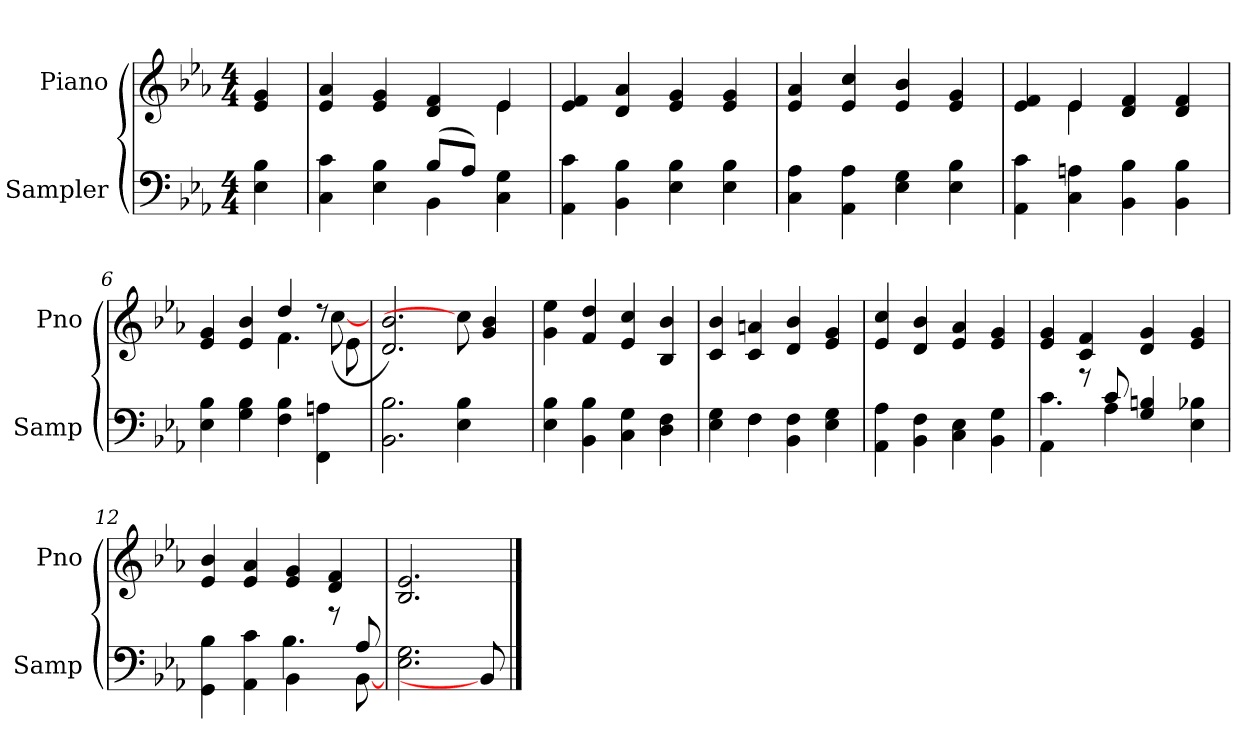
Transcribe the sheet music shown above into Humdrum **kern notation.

**kern	**kern
*part2	*part1
*staff2	*staff1
*I"Sampler	*I"Piano
*I'Samp	*I'Pno
*clefF4	*clefG2
*k[b-e-a-]	*k[b-e-a-]
*E-:	*E-:
*M4/4	*M4/4
=1	=1
4E- 4B-	4e- 4g
=2	=2
*^	*^
4C 4c	2ryy	4e- 4a-	2.ryy
4E- 4B-	.	4e- 4g	.
(8B-/L	4BB-	4d 4f	.
8A-/J)	.	.	.
4C 4G	4ryy	4e-/	4e-
*v	*v	*	*
*	*v	*v
=3	=3
4AA- 4c	4e- 4f
4BB- 4B-	4d 4a-
4E- 4B-	4e- 4g
4E- 4B-	4e- 4g
=4	=4
4C 4A-	4e- 4a-
4AA- 4A-	4e- 4cc
4E- 4G	4e- 4b-
4E- 4B-	4e- 4g
=5	=5
*	*^
4AA- 4c	4e- 4f	4ryy
4C 4An	4e-/	4e-
4BB- 4B-	4d 4f	2ryy
4BB- 4B-	4d 4f	.
=6	=6	=6
4E- 4B-	4e- 4g	2ryy
4G 4B-	4e- 4b-	.
4F 4B-	4dd/	4.f
4FF\ 4An\	8r	.
.	8e-\	([8cc
*	*v	*v
=7	=7
2.BB- 2.B-	2.d 2.b-)
4E- 4B-	8cc]
.	4g 4b-
8ryy	.
=8	=8
4E- 4B-	4g 4ee-
4BB- 4B-	4f 4dd
4C 4G	4e- 4cc
4D 4F	4B- 4b-
=9	=9
*^	*
4E- 4G	4ryy	4c 4b-
4F\	4F	4c 4an
4BB- 4F	2ryy	4d 4b-
4E- 4G	.	4e- 4g
*v	*v	*
=10	=10
4AA- 4A-	4e- 4cc
4BB- 4F	4d 4b-
4C 4E-	4e- 4a-
4BB- 4G	4e- 4g
=11	=11
*^	*
4AA-\	4.c	4e- 4g
8r	.	4c 4f
8c/	4A-	.
4G 4Bn	.	4d 4g
.	4.ryy	.
4E- 4B-X	.	4e- 4g
=12	=12	=12
4GG 4B-	2ryy	4e- 4b-
4AA- 4c	.	4e- 4a-
4BB-\	4.B-	4e- 4g
8r	.	4d 4f
8A-/	[8BB-	.
*v	*v	*
=13	=13
2.E- 2.G	2.B- 2.e-
8BB-]	8ryy
==	==
*-	*-
